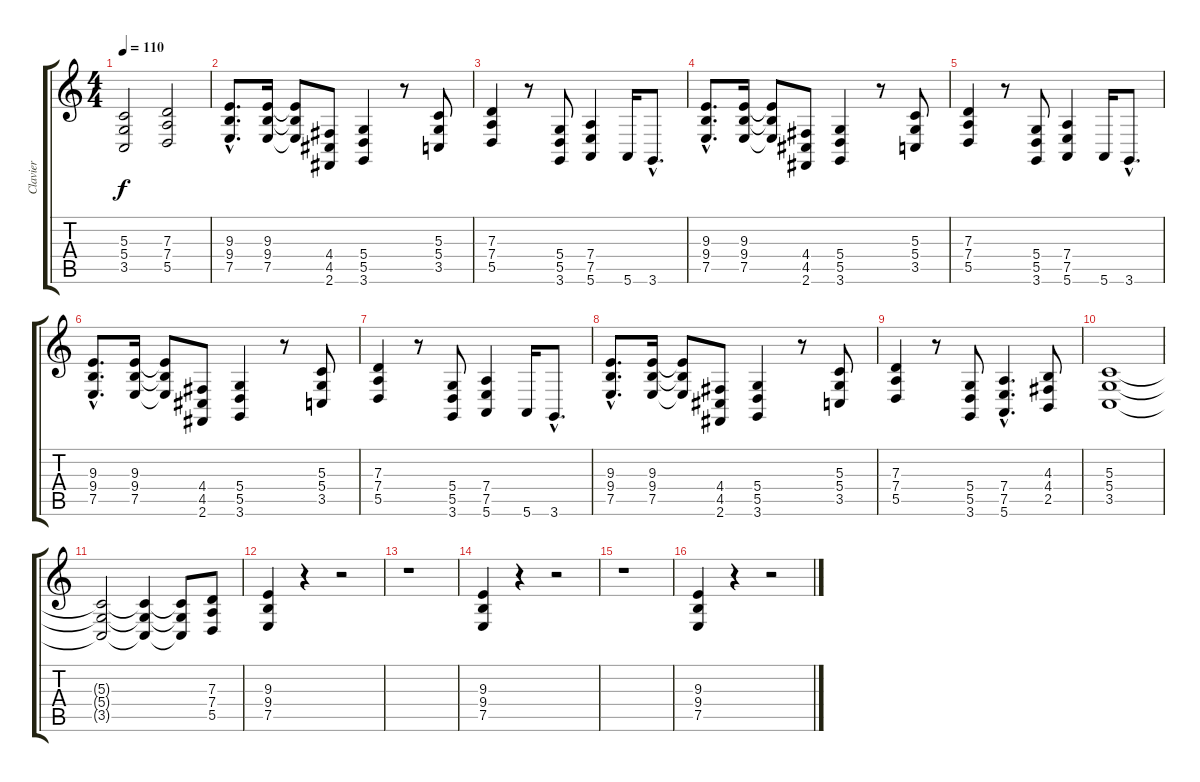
\track ("Clavier" "Clavier") {instrument reedorgan}
\staff {score tabs}
\tuning (E4 B3 G3 D3 A2 E2) {hide}
\ts (4 4)
\tempo 110
\clef g2
\ks c
(5.3 5.4 3.5).2{dy f} (7.3 7.4 5.5).2 |
(9.3{hac} 9.4{hac} 7.5{hac}).8{d} (9.3 9.4 7.5).16 (9.3{t} 9.4{t} 7.5{t}).8 (4.4 4.5 2.6).8 (5.4 5.5 3.6).4 r.8 (5.3 5.4 3.5).8 |
(7.3 7.4 5.5).4 r.8 (5.4 5.5 3.6).8 (7.4 7.5 5.6).4 5.6.16 3.6{hac}.8{d} |
(9.3{hac} 9.4{hac} 7.5{hac}).8{d} (9.3 9.4 7.5).16 (9.3{t} 9.4{t} 7.5{t}).8 (4.4 4.5 2.6).8 (5.4 5.5 3.6).4 r.8 (5.3 5.4 3.5).8 |
(7.3 7.4 5.5).4 r.8 (5.4 5.5 3.6).8 (7.4 7.5 5.6).4 5.6.16 3.6{hac}.8{d} |
(9.3{hac} 9.4{hac} 7.5{hac}).8{d} (9.3 9.4 7.5).16 (9.3{t} 9.4{t} 7.5{t}).8 (4.4 4.5 2.6).8 (5.4 5.5 3.6).4 r.8 (5.3 5.4 3.5).8 |
(7.3 7.4 5.5).4 r.8 (5.4 5.5 3.6).8 (7.4 7.5 5.6).4 5.6.16 3.6{hac}.8{d} |
(9.3{hac} 9.4{hac} 7.5{hac}).8{d} (9.3 9.4 7.5).16 (9.3{t} 9.4{t} 7.5{t}).8 (4.4 4.5 2.6).8 (5.4 5.5 3.6).4 r.8 (5.3 5.4 3.5).8 |
(7.3 7.4 5.5).4 r.8 (5.4 5.5 3.6).8 (7.4{hac} 7.5{hac} 5.6{hac}).4{d} (4.3 4.4 2.5).8 |
(5.3 5.4 3.5).1 |
(5.3{t} 5.4{t} 3.5{t}).2 (5.3{t} 5.4{t} 3.5{t}).4 (5.3{t} 5.4{t} 3.5{t}).8 (7.3 7.4 5.5).8 |
(9.3 9.4 7.5).4 r.4 r.2 |
r.1 |
(9.3 9.4 7.5).4 r.4 r.2 |
r.1 |
(9.3 9.4 7.5).4 r.4 r.2
